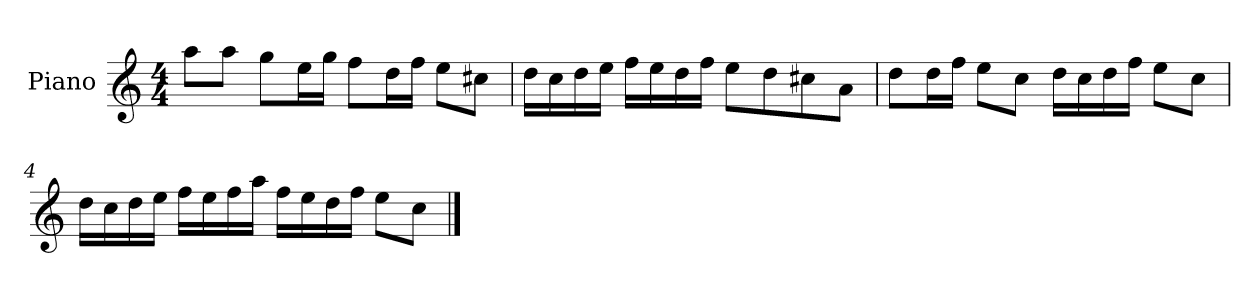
**kern
*part1
*staff1
*I"Piano
*I'P-no
*clefG2
*k[]
*M4/4
*MM90
=1
8aa\L
8aa\J
8gg\L
16ee\L
16gg\JJ
8ff\L
16dd\L
16ff\JJ
8ee\L
8cc#X\J
=2
16dd\LL
16cc\
16dd\
16ee\JJ
16ff\LL
16ee\
16dd\
16ff\JJ
8ee\L
8dd\
8cc#X\
8a\J
=3
8dd\L
16dd\L
16ff\JJ
8ee\L
8cc\J
16dd\LL
16cc\
16dd\
16ff\JJ
8ee\L
8cc\J
!!LO:LB:g=z
=4
16dd\LL
16cc\
16dd\
16ee\JJ
16ff\LL
16ee\
16ff\
16aa\JJ
16ff\LL
16ee\
16dd\
16ff\JJ
8ee\L
8cc\J
==
*-
